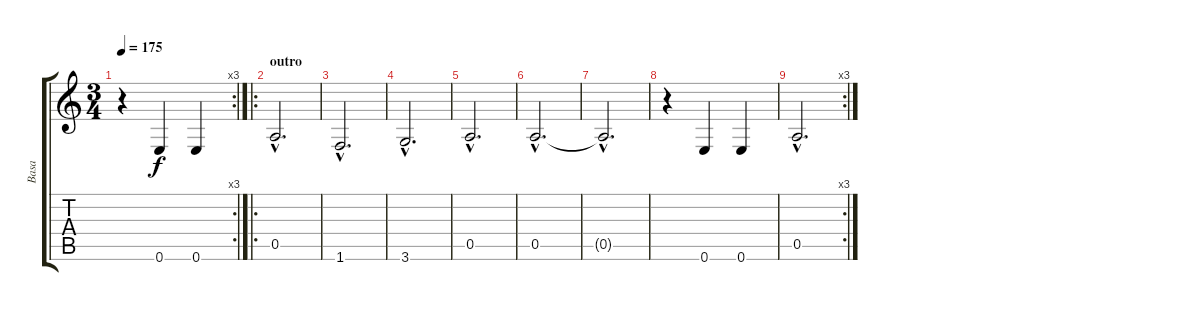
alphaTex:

\track ("Basa" "Basa") {instrument electricbassfinger}
\staff {score tabs}
\tuning (E4 B3 G3 D3 A2 E2) {hide}
\rc 3
\ts (3 4)
\tempo 175
\clef g2
\ks c
r.4{dy f} 0.6.4 0.6.4 |
\ro
\section ("" "outro")
0.5{hac}.2{d} |
1.6{hac}.2{d} |
3.6{hac}.2{d} |
0.5{hac}.2{d} |
0.5{hac}.2{d} |
0.5{hac t}.2{d} |
r.4 0.6.4 0.6.4 |
\rc 3
0.5{hac}.2{d}
